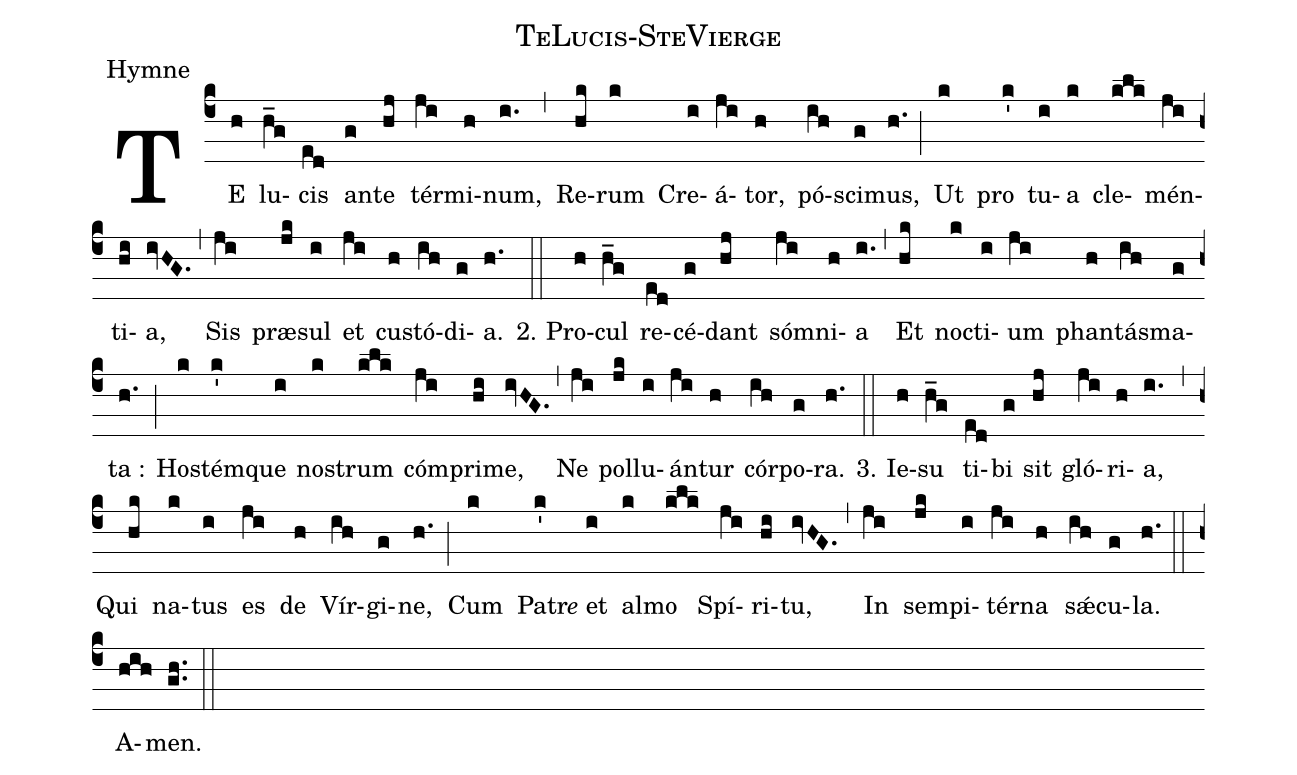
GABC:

name:TeLucis-SteVierge;
office-part:Hymne;
%%
(c4) TE(h) lu(h_g)cis(ed) an(g)te(hj) tér(ji)mi(h)num,(i.) (,)
Re(hk)rum(k) Cre(i)á(ji)tor,(h) pó(ih)sci(g)mus,(h.) (;)
Ut(k) pro(k') tu(i)a(k) cle(klk)mén(ji)ti(hi)a,(ivHG.) (,)
Sis(ji) præ(jk)sul(i) et(ji) cu(h)stó(ih)di(g)a.(h.) (::)

2. Pr{o}(h)cul(h_g) re(ed)cé(g)dant(hj) só(ji)mni(h)a(i.) (,)
Et(hk) no(k)cti(i)um(ji) phan(h)tás(ih)ma(g)ta :(h.) (;)
Ho(k)stém(k')que(i) no(k)strum(klk) cóm(ji)pri(hi)me,(ivHG.) (,)
Ne(ji) pol(jk)lu(i)án(ji)tur(h) cór(ih)po(g)ra.(h.) (::)

3. I{e}(h)su(h_g) ti(ed)bi(g) sit(hj) gló(ji)ri(h)a,(i.) (,)
Qui(hk) na(k)tus(i) es(ji) de(h) Vír(ih)gi(g)ne,(h.) (;)
Cum(k) Pa(k')tr<i>e</i> {e}t(i) al(k)mo(klk) Spí(ji)ri(hi)tu,(ivHG.) (,)
In(ji) sem(jk)pi(i)tér(ji)na(h) s<sp>'ae</sp>(ih)cu(g)la.(h.) (::)

A(hih)men.(gh..) (::)
